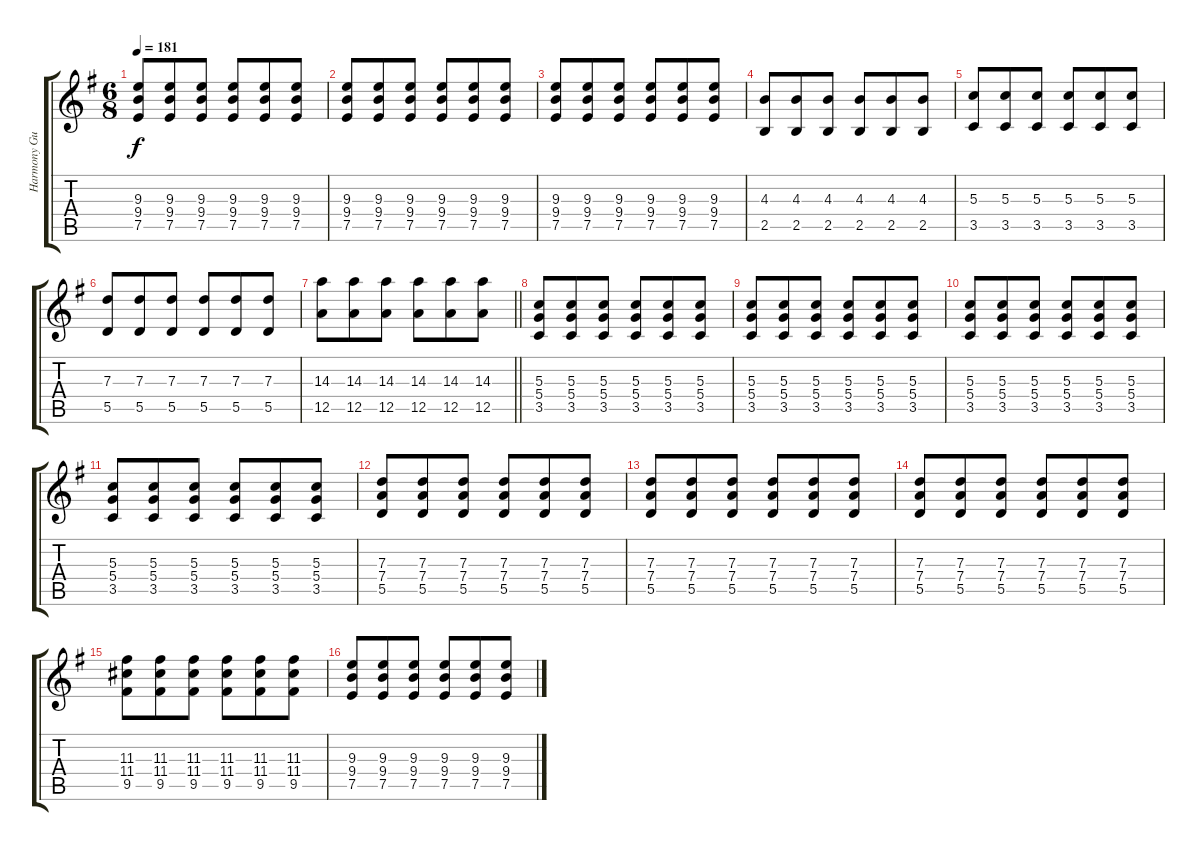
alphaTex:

\track ("Harmony Guitar" "Harmony Gu") {instrument distortionguitar}
\staff {score tabs}
\tuning (E4 B3 G3 D3 A2 E2) {hide}
\ts (6 8)
\tempo 181
\clef g2
\ks eminor
(9.3 9.4 7.5).8{dy f} (9.3 9.4 7.5).8 (9.3 9.4 7.5).8 (9.3 9.4 7.5).8 (9.3 9.4 7.5).8 (9.3 9.4 7.5).8 |
(9.3 9.4 7.5).8 (9.3 9.4 7.5).8 (9.3 9.4 7.5).8 (9.3 9.4 7.5).8 (9.3 9.4 7.5).8 (9.3 9.4 7.5).8 |
(9.3 9.4 7.5).8 (9.3 9.4 7.5).8 (9.3 9.4 7.5).8 (9.3 9.4 7.5).8 (9.3 9.4 7.5).8 (9.3 9.4 7.5).8 |
(4.3 2.5).8{volume 13} (4.3 2.5).8 (4.3 2.5).8 (4.3 2.5).8 (4.3 2.5).8 (4.3 2.5).8 |
(5.3 3.5).8 (5.3 3.5).8 (5.3 3.5).8 (5.3 3.5).8 (5.3 3.5).8 (5.3 3.5).8 |
(7.3 5.5).8 (7.3 5.5).8 (7.3 5.5).8 (7.3 5.5).8 (7.3 5.5).8 (7.3 5.5).8 |
\barLineRight lightlight
(14.3 12.5).8 (14.3 12.5).8 (14.3 12.5).8 (14.3 12.5).8 (14.3 12.5).8 (14.3 12.5).8 |
(5.3 5.4 3.5).8 (5.3 5.4 3.5).8 (5.3 5.4 3.5).8 (5.3 5.4 3.5).8 (5.3 5.4 3.5).8 (5.3 5.4 3.5).8 |
(5.3 5.4 3.5).8 (5.3 5.4 3.5).8 (5.3 5.4 3.5).8 (5.3 5.4 3.5).8 (5.3 5.4 3.5).8 (5.3 5.4 3.5).8 |
(5.3 5.4 3.5).8 (5.3 5.4 3.5).8 (5.3 5.4 3.5).8 (5.3 5.4 3.5).8 (5.3 5.4 3.5).8 (5.3 5.4 3.5).8 |
(5.3 5.4 3.5).8 (5.3 5.4 3.5).8 (5.3 5.4 3.5).8 (5.3 5.4 3.5).8 (5.3 5.4 3.5).8 (5.3 5.4 3.5).8 |
(7.3 7.4 5.5).8 (7.3 7.4 5.5).8 (7.3 7.4 5.5).8 (7.3 7.4 5.5).8 (7.3 7.4 5.5).8 (7.3 7.4 5.5).8 |
(7.3 7.4 5.5).8 (7.3 7.4 5.5).8 (7.3 7.4 5.5).8 (7.3 7.4 5.5).8 (7.3 7.4 5.5).8 (7.3 7.4 5.5).8 |
(7.3 7.4 5.5).8 (7.3 7.4 5.5).8 (7.3 7.4 5.5).8 (7.3 7.4 5.5).8 (7.3 7.4 5.5).8 (7.3 7.4 5.5).8 |
(11.3 11.4 9.5).8{volume 11} (11.3 11.4 9.5).8 (11.3 11.4 9.5).8 (11.3 11.4 9.5).8 (11.3 11.4 9.5).8 (11.3 11.4 9.5).8 |
(9.3 9.4 7.5).8{volume 8} (9.3 9.4 7.5).8 (9.3 9.4 7.5).8 (9.3 9.4 7.5).8 (9.3 9.4 7.5).8 (9.3 9.4 7.5).8
